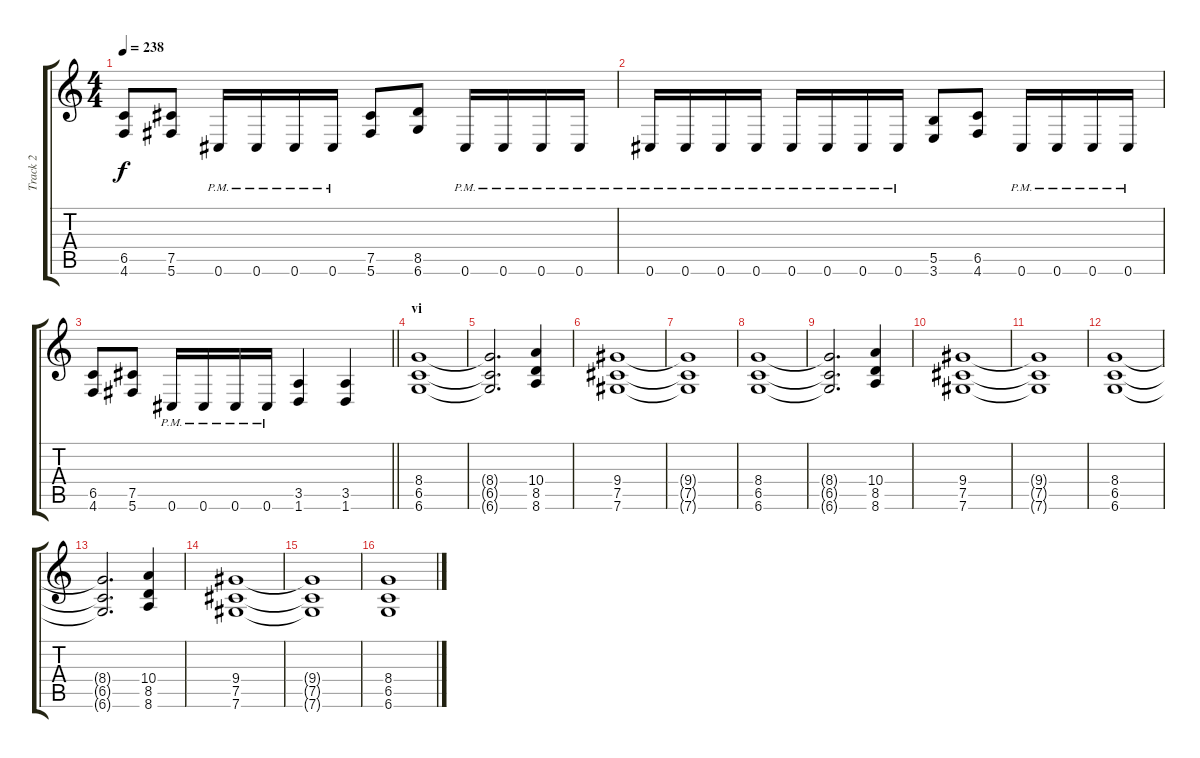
\track ("Track 2" "Track 2") {instrument distortionguitar}
\staff {score tabs}
\tuning (Db4 Ab3 E3 B2 Gb2 Db2) {hide}
\ts (4 4)
\tempo 238
\clef g2
\ks c
(6.5 4.6).8{dy f} (7.5 5.6).8 0.6{pm}.16 0.6{pm}.16 0.6{pm}.16 0.6{pm}.16 (7.5 5.6).8 (8.5 6.6).8 0.6{pm}.16 0.6{pm}.16 0.6{pm}.16 0.6{pm}.16 |
0.6{pm}.16 0.6{pm}.16 0.6{pm}.16 0.6{pm}.16 0.6{pm}.16 0.6{pm}.16 0.6{pm}.16 0.6{pm}.16 (5.5 3.6).8 (6.5 4.6).8 0.6{pm}.16 0.6{pm}.16 0.6{pm}.16 0.6{pm}.16 |
\barLineRight lightlight
(6.5 4.6).8 (7.5 5.6).8 0.6{pm}.16 0.6{pm}.16 0.6{pm}.16 0.6{pm}.16 (3.5 1.6).4 (3.5 1.6).4 |
\section ("" "vi")
(8.4 6.5 6.6).1 |
(8.4{t} 6.5{t} 6.6{t}).2{d} (10.4 8.5 8.6).4 |
(9.4 7.5 7.6).1 |
(9.4{t} 7.5{t} 7.6{t}).1 |
(8.4 6.5 6.6).1 |
(8.4{t} 6.5{t} 6.6{t}).2{d} (10.4 8.5 8.6).4 |
(9.4 7.5 7.6).1 |
(9.4{t} 7.5{t} 7.6{t}).1 |
(8.4 6.5 6.6).1 |
(8.4{t} 6.5{t} 6.6{t}).2{d} (10.4 8.5 8.6).4 |
(9.4 7.5 7.6).1 |
(9.4{t} 7.5{t} 7.6{t}).1 |
(8.4 6.5 6.6).1
